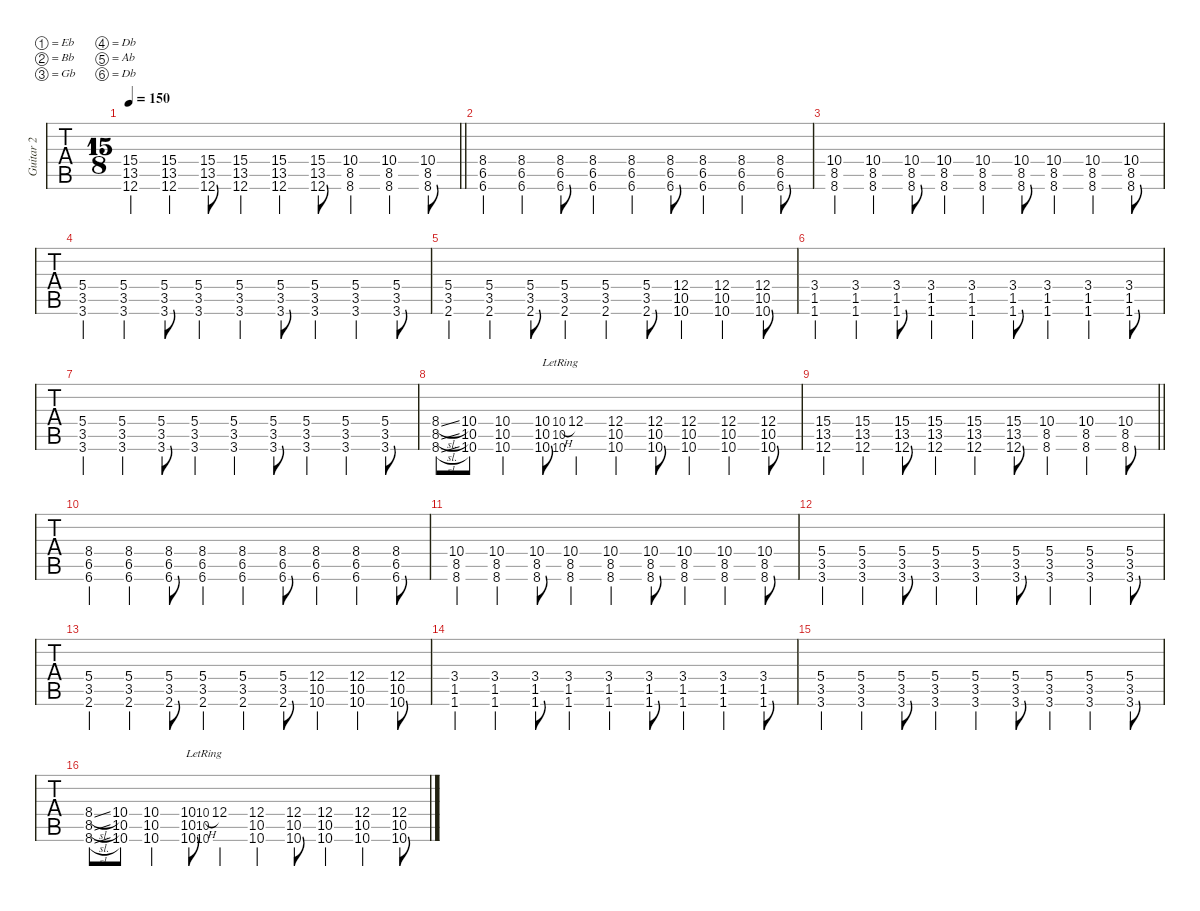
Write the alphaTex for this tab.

\defaultSystemsLayout 2
\hideDynamics
\bracketExtendMode nobrackets
\multiTrackTrackNamePolicy allsystems
\firstSystemTrackNameMode fullname
\otherSystemsTrackNameMode fullname
\otherSystemsTrackNameOrientation horizontal
\track ("Guitar 2" "Guitar 2") {instrument overdrivenguitar}
\staff {tabs}
\tuning (Eb4 Bb3 Gb3 Db3 Ab2 Db2)
\ts (15 8)
\scale
0.978254
\tempo 150
\accidentals auto
\clef g2
\ottava regular
\simile none
\barLineRight lightlight
\ks aminor
(12.6{acc x} 15.4{acc #} 13.5{acc #}).4{dy p} (12.6{acc x} 15.4{acc #} 13.5{acc #}).4 (12.6{acc x} 15.4{acc #} 13.5{acc #}).8 (12.6{acc x} 15.4{acc #} 13.5{acc #}).4 (12.6{acc x} 15.4{acc #} 13.5{acc #}).4 (12.6{acc x} 15.4{acc #} 13.5{acc #}).8 (10.4{acc #} 8.5{acc #} 8.6{acc #}).4 (10.4{acc #} 8.5{acc #} 8.6{acc #}).4 (10.4{acc #} 8.5{acc #} 8.6{acc #}).8 |
\scale
1.02133 (6.6{acc #} 8.4{acc #} 6.5{acc #}).4 (6.6{acc #} 8.4{acc #} 6.5{acc #}).4 (6.6{acc #} 8.4{acc #} 6.5{acc #}).8 (6.6{acc #} 8.4{acc #} 6.5{acc #}).4 (6.6{acc #} 6.5{acc #} 8.4{acc #}).4 (6.6{acc #} 8.4{acc #} 6.5{acc #}).8 (6.6{acc #} 8.4{acc #} 6.5{acc #}).4 (6.6{acc #} 8.4{acc #} 6.5{acc #}).4 (6.6{acc #} 6.5{acc #} 8.4{acc #}).8 |
\scale
0.978671 (8.6{acc #} 10.4{acc #} 8.5{acc #}).4 (8.6{acc #} 10.4{acc #} 8.5{acc #}).4 (8.6{acc #} 10.4{acc #} 8.5{acc #}).8 (8.6{acc #} 10.4{acc #} 8.5{acc #}).4 (8.6{acc #} 8.5{acc #} 10.4{acc #}).4 (8.6{acc #} 10.4{acc #} 8.5{acc #}).8 (8.6{acc #} 10.4{acc #} 8.5{acc #}).4 (8.6{acc #} 10.4{acc #} 8.5{acc #}).4 (8.6{acc #} 8.5{acc #} 10.4{acc #}).8 |
\scale
1.02248 (3.6{acc #} 5.4{acc x} 3.5{acc #}).4 (3.6{acc #} 5.4{acc x} 3.5{acc #}).4 (3.6{acc #} 5.4{acc x} 3.5{acc #}).8 (3.6{acc #} 5.4{acc x} 3.5{acc #}).4 (3.6{acc #} 3.5{acc #} 5.4{acc x}).4 (3.6{acc #} 5.4{acc x} 3.5{acc #}).8 (3.6{acc #} 5.4{acc x} 3.5{acc #}).4 (3.6{acc #} 5.4{acc x} 3.5{acc #}).4 (3.6{acc #} 3.5{acc #} 5.4{acc x}).8 |
\scale
0.977518 (2.6{acc x} 5.4{acc x} 3.5{acc #}).4 (2.6{acc x} 5.4{acc x} 3.5{acc #}).4 (2.6{acc x} 5.4{acc x} 3.5{acc #}).8 (2.6{acc x} 5.4{acc x} 3.5{acc #}).4 (2.6{acc x} 3.5{acc #} 5.4{acc x}).4 (2.6{acc x} 5.4{acc x} 3.5{acc #}).8 (10.6{acc #} 12.4{acc x} 10.5{acc x}).4 (10.6{acc #} 12.4{acc x} 10.5{acc x}).4 (10.6{acc #} 10.5{acc x} 12.4{acc x}).8 |
\scale
1.024 (1.6{acc #} 3.4{acc #} 1.5{acc #}).4 (1.6{acc #} 3.4{acc #} 1.5{acc #}).4 (1.6{acc #} 3.4{acc #} 1.5{acc #}).8 (1.6{acc #} 3.4{acc #} 1.5{acc #}).4 (1.6{acc #} 1.5{acc #} 3.4{acc #}).4 (1.6{acc #} 3.4{acc #} 1.5{acc #}).8 (1.6{acc #} 3.4{acc #} 1.5{acc #}).4 (1.6{acc #} 3.4{acc #} 1.5{acc #}).4 (1.6{acc #} 1.5{acc #} 3.4{acc #}).8 |
\scale
0.976004 (3.6{acc #} 5.4{acc x} 3.5{acc #}).4 (3.6{acc #} 5.4{acc x} 3.5{acc #}).4 (3.6{acc #} 5.4{acc x} 3.5{acc #}).8 (3.6{acc #} 5.4{acc x} 3.5{acc #}).4 (3.6{acc #} 3.5{acc #} 5.4{acc x}).4 (3.6{acc #} 5.4{acc x} 3.5{acc #}).8 (3.6{acc #} 5.4{acc x} 3.5{acc #}).4 (3.6{acc #} 5.4{acc x} 3.5{acc #}).4 (3.6{acc #} 3.5{acc #} 5.4{acc x}).8 |
\scale
1.02175 (8.6{sl acc #} 8.4{sl acc #} 8.5{sl acc #}).8 (10.6{acc #} 10.4{acc #} 10.5{acc x}).8 (10.6{acc #} 10.5{acc x} 10.4{acc #}).4 (10.6{acc #} 10.5{acc x} 10.4{acc #}).8 (10.6{lr acc #} 10.5{lr acc x} 10.4{h lr acc #}).8{gr onbeat} 12.4{lr acc x}.4 (10.6{acc #} 10.5{acc x} 12.4{acc x}).4 (10.6{acc #} 10.5{acc x} 12.4{acc x}).8 (10.6{acc #} 10.5{acc x} 12.4{acc x}).4 (10.6{acc #} 10.5{acc x} 12.4{acc x}).4 (10.6{acc #} 10.5{acc x} 12.4{acc x}).8 |
\scale
0.978254
\barLineRight lightlight
(12.6{acc x} 15.4{acc #} 13.5{acc #}).4 (12.6{acc x} 15.4{acc #} 13.5{acc #}).4 (12.6{acc x} 15.4{acc #} 13.5{acc #}).8 (12.6{acc x} 15.4{acc #} 13.5{acc #}).4 (12.6{acc x} 15.4{acc #} 13.5{acc #}).4 (12.6{acc x} 15.4{acc #} 13.5{acc #}).8 (10.4{acc #} 8.5{acc #} 8.6{acc #}).4 (10.4{acc #} 8.5{acc #} 8.6{acc #}).4 (10.4{acc #} 8.5{acc #} 8.6{acc #}).8 |
\scale
1.02133 (6.6{acc #} 8.4{acc #} 6.5{acc #}).4 (6.6{acc #} 8.4{acc #} 6.5{acc #}).4 (6.6{acc #} 8.4{acc #} 6.5{acc #}).8 (6.6{acc #} 8.4{acc #} 6.5{acc #}).4 (6.6{acc #} 6.5{acc #} 8.4{acc #}).4 (6.6{acc #} 8.4{acc #} 6.5{acc #}).8 (6.6{acc #} 8.4{acc #} 6.5{acc #}).4 (6.6{acc #} 8.4{acc #} 6.5{acc #}).4 (6.6{acc #} 6.5{acc #} 8.4{acc #}).8 |
\scale
0.97867 (8.6{acc #} 10.4{acc #} 8.5{acc #}).4 (8.6{acc #} 10.4{acc #} 8.5{acc #}).4 (8.6{acc #} 10.4{acc #} 8.5{acc #}).8 (8.6{acc #} 10.4{acc #} 8.5{acc #}).4 (8.6{acc #} 8.5{acc #} 10.4{acc #}).4 (8.6{acc #} 10.4{acc #} 8.5{acc #}).8 (8.6{acc #} 10.4{acc #} 8.5{acc #}).4 (8.6{acc #} 10.4{acc #} 8.5{acc #}).4 (8.6{acc #} 8.5{acc #} 10.4{acc #}).8 |
\scale
1.01982 (3.6{acc #} 5.4{acc x} 3.5{acc #}).4 (3.6{acc #} 5.4{acc x} 3.5{acc #}).4 (3.6{acc #} 5.4{acc x} 3.5{acc #}).8 (3.6{acc #} 5.4{acc x} 3.5{acc #}).4 (3.6{acc #} 3.5{acc #} 5.4{acc x}).4 (3.6{acc #} 5.4{acc x} 3.5{acc #}).8 (3.6{acc #} 5.4{acc x} 3.5{acc #}).4 (3.6{acc #} 5.4{acc x} 3.5{acc #}).4 (3.6{acc #} 3.5{acc #} 5.4{acc x}).8 |
\scale
0.980184 (2.6{acc x} 5.4{acc x} 3.5{acc #}).4 (2.6{acc x} 5.4{acc x} 3.5{acc #}).4 (2.6{acc x} 5.4{acc x} 3.5{acc #}).8 (2.6{acc x} 5.4{acc x} 3.5{acc #}).4 (2.6{acc x} 3.5{acc #} 5.4{acc x}).4 (2.6{acc x} 5.4{acc x} 3.5{acc #}).8 (10.6{acc #} 12.4{acc x} 10.5{acc x}).4 (10.6{acc #} 12.4{acc x} 10.5{acc x}).4 (10.6{acc #} 10.5{acc x} 12.4{acc x}).8 |
\scale
1.01866 (1.6{acc #} 3.4{acc #} 1.5{acc #}).4 (1.6{acc #} 3.4{acc #} 1.5{acc #}).4 (1.6{acc #} 3.4{acc #} 1.5{acc #}).8 (1.6{acc #} 3.4{acc #} 1.5{acc #}).4 (1.6{acc #} 1.5{acc #} 3.4{acc #}).4 (1.6{acc #} 3.4{acc #} 1.5{acc #}).8 (1.6{acc #} 3.4{acc #} 1.5{acc #}).4 (1.6{acc #} 3.4{acc #} 1.5{acc #}).4 (1.6{acc #} 1.5{acc #} 3.4{acc #}).8 |
\scale
0.981337 (3.6{acc #} 5.4{acc x} 3.5{acc #}).4 (3.6{acc #} 5.4{acc x} 3.5{acc #}).4 (3.6{acc #} 5.4{acc x} 3.5{acc #}).8 (3.6{acc #} 5.4{acc x} 3.5{acc #}).4 (3.6{acc #} 3.5{acc #} 5.4{acc x}).4 (3.6{acc #} 5.4{acc x} 3.5{acc #}).8 (3.6{acc #} 5.4{acc x} 3.5{acc #}).4 (3.6{acc #} 5.4{acc x} 3.5{acc #}).4 (3.6{acc #} 3.5{acc #} 5.4{acc x}).8 |
\scale
1.02379 (8.6{sl acc #} 8.4{sl acc #} 8.5{sl acc #}).8 (10.6{acc #} 10.4{acc #} 10.5{acc x}).8 (10.6{acc #} 10.5{acc x} 10.4{acc #}).4 (10.6{acc #} 10.5{acc x} 10.4{acc #}).8 (10.6{lr acc #} 10.5{lr acc x} 10.4{h lr acc #}).8{gr onbeat} 12.4{lr acc x}.4 (10.6{acc #} 10.5{acc x} 12.4{acc x}).4 (10.6{acc #} 10.5{acc x} 12.4{acc x}).8 (10.6{acc #} 10.5{acc x} 12.4{acc x}).4 (10.6{acc #} 10.5{acc x} 12.4{acc x}).4 (10.6{acc #} 10.5{acc x} 12.4{acc x}).8
